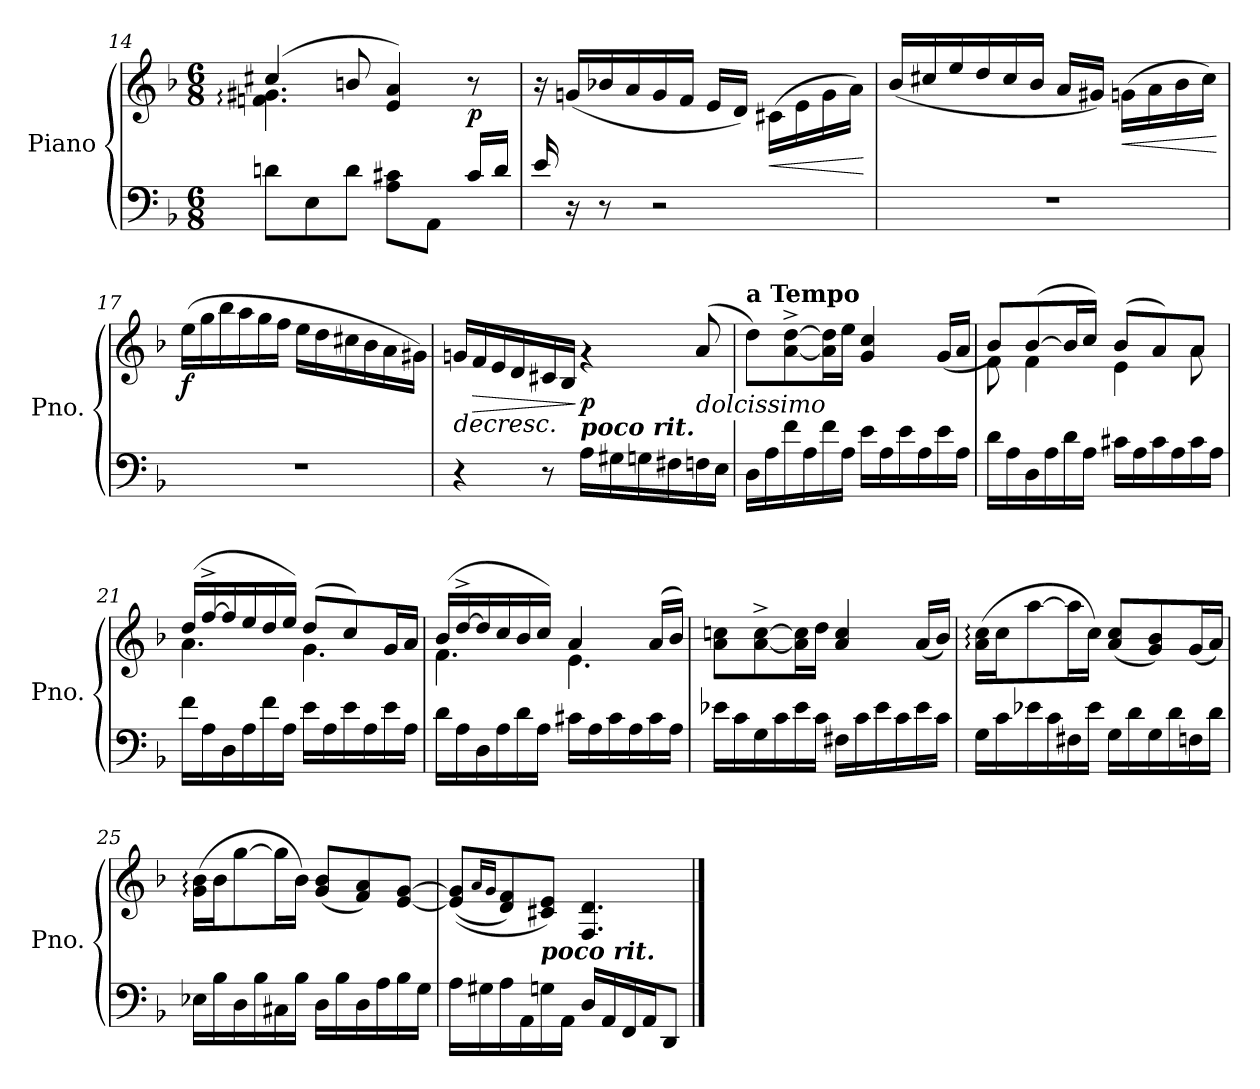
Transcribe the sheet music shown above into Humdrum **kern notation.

**kern	**kern	**dynam
*part1	*part1	*part1
*staff2	*staff1	*staff1/2
*I"Piano	*	*
*I'Pno.	*	*
!!LO:LB:g=z
*clefF4	*clefG2	*
*k[b-]	*k[b-]	*
*M6/8	*M6/8	*
=14	=14	=14
*	*^	*
8dn\L	(4cc#X/	4.fn\: 4.g#X\:	.
8E\	.	.	.
8d\J	8bn/	.	.
8A\ 8c#X\L	4e/ 4a/)	4.ryy	.
8AA\J	.	.	.
!	!	!	!LO:DY:b
16c#/LL	8r	.	p
16d/JJ	.	.	.
*	*v	*v	*
=15	=15	=15
16e/	16r	.
16r	(16gn/LL	.
8r	16b-X/	.
.	16a/	.
2r	16g/	.
.	16f/JJ	.
.	16e/LL	.
.	16d/JJ)	.
!	!	!LO:HP:b
.	(16c#X\LL	<
.	16e\	.
.	16g\	.
.	16a\JJ)	.
.	.	[
=16	=16	=16
2.r	(16b-/LL	.
.	16cc#X/	.
.	16ee/	.
.	16dd/	.
.	16cc#/	.
.	16b-/JJ	.
.	16a/LL	.
.	16g#X/JJ)	.
!	!	!LO:HP:b
.	(16gn\LL	<
.	16a\	.
.	16b-\	.
.	16cc#\JJ)	.
.	.	[
!!LO:PB:g=z
=17	=17	=17
!	!	!LO:DY:b
2.r	(16ee\LL	f
.	16gg\	.
.	16bb-\	.
.	16aa\	.
.	16gg\	.
.	16ff\JJ	.
.	16ee\LL	.
.	16dd\	.
.	16cc#X\	.
.	16b-\	.
.	16a\	.
.	16g#X\JJ)	.
=18	=18	=18
!	!	!LO:HP:b
4r	(>16gn/LL	>
!	!	!LO:HP:b
.	16f/	>
.	16e/	.
.	16d/	.
8r	16c#X/	.
.	16B-/JJ	.
!LO:TX:a:Bi:t=poco rit.	!	!
!	!	!LO:DY:n=1:b
16A\LL	4rg	] ] p
16G#X\	.	.
16Gn\	.	.
16F#X\	.	.
!LO:TX:a:i:t=dolcissimo	!	!
16Fn\	(>8a/	.
16E\JJ)	.	.
=19	=19	=19
!	!LO:TX:a:B:t=a Tempo	!
16D\LL	8dd\L)	.
16A\	.	.
16f\	[8a\^ [8dd\^	.
16A\	.	.
16f\	16a\] 16dd\]L	.
16A\JJ	16ee\JJ	.
16e\LL	4g/ 4cc/	.
16A\	.	.
16e\	.	.
16A\	.	.
16e\	(>16g/LL	.
16A\JJ	16a/JJ	.
!!LO:LB:g=z
=20	=20	=20
*	*^	*
16d\LL	8b-/L)	8f\	.
16A\	.	.	.
16D\	([8b-/	4f\	.
16A\	.	.	.
16d\	16b-/L]	.	.
16A\JJ	16cc/JJ)	.	.
16c#X\LL	(8b-/L	4e\	.
16A\	.	.	.
16c#\	8a/)	.	.
16A\	.	.	.
16c#\	8a/J	8a\	.
16A\JJ	.	.	.
=21	=21	=21	=21
16f\LL	(16dd/LL	4.a\	.
16A\	[16ff^/	.	.
16D\	16ff/]	.	.
16A\	16ee/	.	.
16f\	16dd/	.	.
16A\JJ	16ee/JJ)	.	.
16e\LL	(8dd/L	4.g\	.
16A\	.	.	.
16e\	8cc/)	.	.
16A\	.	.	.
16e\	16g/L	.	.
16A\JJ	16a/JJ	.	.
=22	=22	=22	=22
16d\LL	(16b-/LL	4.f\	.
16A\	[16dd^/	.	.
16D\	16dd/]	.	.
16A\	16cc/	.	.
16d\	16b-/	.	.
16A\JJ	16cc/JJ)	.	.
16c#X\LL	4a/	4.e\	.
16A\	.	.	.
16c#\	.	.	.
16A\	.	.	.
16c#\	(16a/LL	.	.
16A\JJ	16b-/JJ)	.	.
*	*v	*v	*
!!LO:LB:g=z
=23	=23	=23
16e-X\LL	8a\ 8ccn\L	.
16c\	.	.
16G\	[8a\^ [8cc\^	.
16c\	.	.
16e-\	16a\] 16cc\]L	.
16c\JJ	16dd\JJ	.
16F#X\LL	4a/ 4cc/	.
16c\	.	.
16e-\	.	.
16c\	.	.
16e-\	(16a/LL	.
16c\JJ	16b-/JJ)	.
=24	=24	=24
16G\LL	(16a\: 16cc\:LL	.
16c\	16cc\J	.
16e-X\	[8aa\	.
16c\	.	.
16F#X\	16aa\L]	.
16e-\JJ	16cc\JJ)	.
16G\LL	(8a/ 8cc/L	.
16d\	.	.
16G\	8g/ 8b-/)	.
16d\	.	.
16Fn\	(16g/L	.
16d\JJ	16a/JJ)	.
=25	=25	=25
16E-X\LL	(16g\: 16b-\:LL	.
16B-\	16b-\J	.
16D\	[8gg\	.
16B-\	.	.
16C#X\	16gg\L]	.
16B-\JJ	16b-\JJ)	.
16D\LL	(8g/ 8b-/L	.
16B-\	.	.
16D\	8f/ 8a/)	.
16A\	.	.
16B-\	[8e/ [8g/J	.
16G\JJ	.	.
!!LO:LB:g=z
=26	=26	=26
16A\LL	((8e/] 8g/]L	.
16G#X\	.	.
.	16qa/LL	.
.	16qg/JJ	.
16A\	8d/ 8f/)	.
16AA\	.	.
!LO:TX:a:Bi:t=poco rit.	!	!
16Gn\	8c#X/ 8e/J)	.
16AA\JJ	.	.
16D/LL	4.F/ 4.d/	.
16AA/	.	.
16FF/	.	.
16AA/J	.	.
8DD/J	.	.
==	==	==
*-	*-	*-
